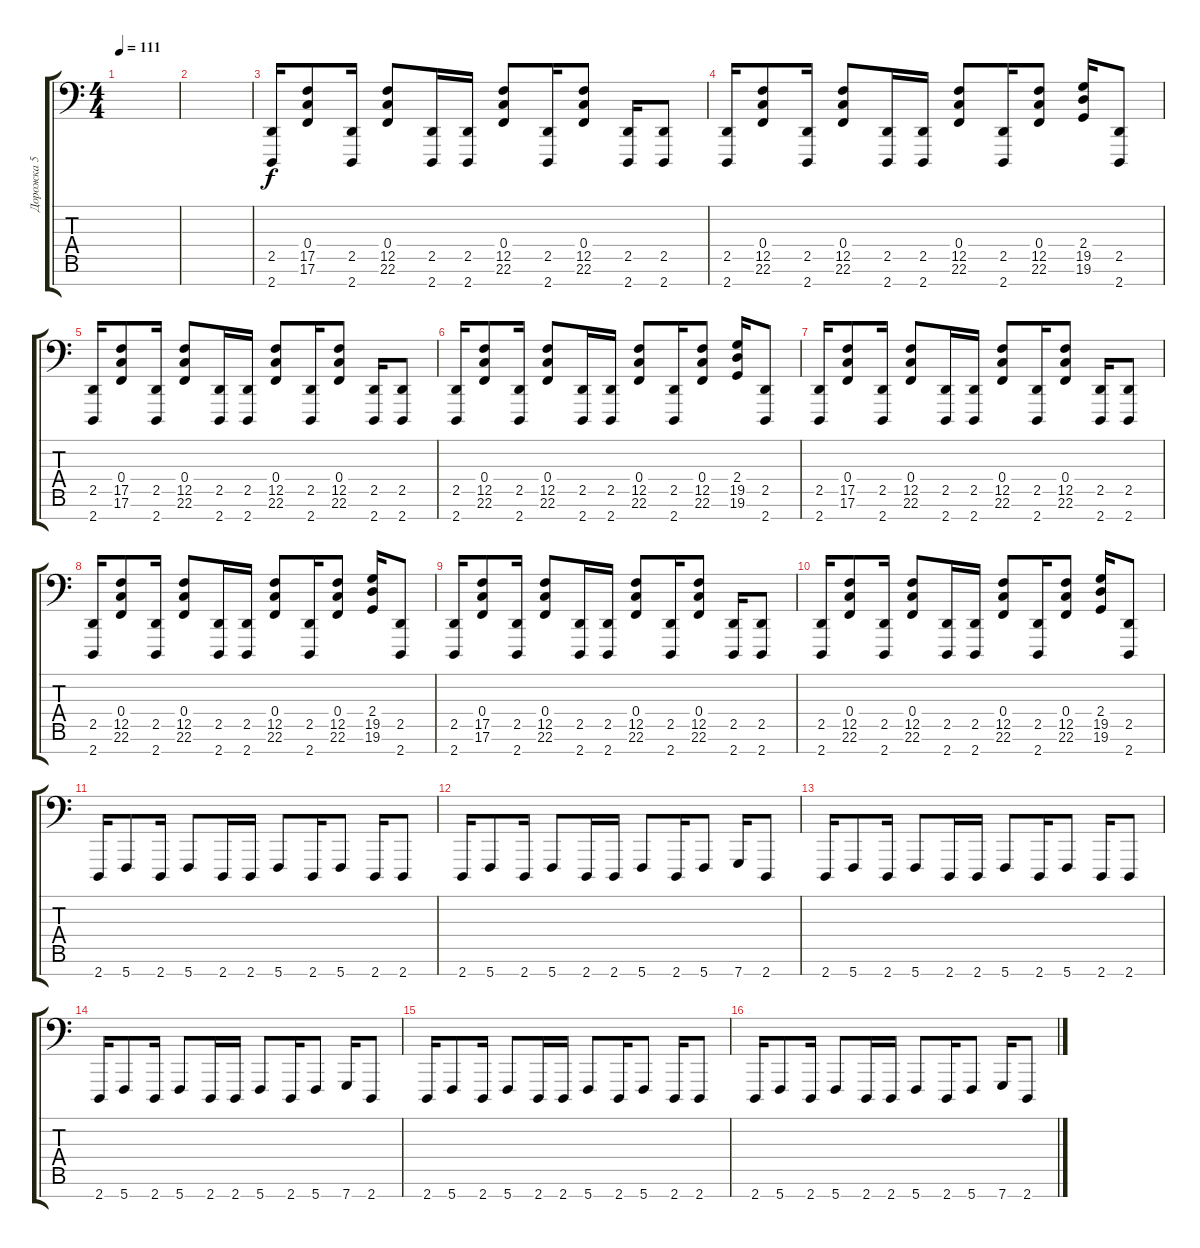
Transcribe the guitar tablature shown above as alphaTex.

\track ("Дорожка 5" "Дорожка 5") {instrument lead8bassandlead}
\staff {score tabs}
\tuning (C5 D4 A3 F2 C2 G1 C1) {hide}
\ts (4 4)
\tempo 111
\clef f4
\ks c
|
|
(2.5 2.7).16 (0.4 17.5 17.6).8 (2.5 2.7).16 (0.4 12.5 22.6).8 (2.5 2.7).16 (2.5 2.7).16 (0.4 12.5 22.6).8 (2.5 2.7).16 (0.4 12.5 22.6).8 (2.5 2.7).16 (2.5 2.7).8 |
(2.5 2.7).16 (0.4 12.5 22.6).8 (2.5 2.7).16 (0.4 12.5 22.6).8 (2.5 2.7).16 (2.5 2.7).16 (0.4 12.5 22.6).8 (2.5 2.7).16 (0.4 12.5 22.6).8 (2.4 19.5 19.6).16 (2.5 2.7).8 |
(2.5 2.7).16 (0.4 17.5 17.6).8 (2.5 2.7).16 (0.4 12.5 22.6).8 (2.5 2.7).16 (2.5 2.7).16 (0.4 12.5 22.6).8 (2.5 2.7).16 (0.4 12.5 22.6).8 (2.5 2.7).16 (2.5 2.7).8 |
(2.5 2.7).16 (0.4 12.5 22.6).8 (2.5 2.7).16 (0.4 12.5 22.6).8 (2.5 2.7).16 (2.5 2.7).16 (0.4 12.5 22.6).8 (2.5 2.7).16 (0.4 12.5 22.6).8 (2.4 19.5 19.6).16 (2.5 2.7).8 |
(2.5 2.7).16 (0.4 17.5 17.6).8 (2.5 2.7).16 (0.4 12.5 22.6).8 (2.5 2.7).16 (2.5 2.7).16 (0.4 12.5 22.6).8 (2.5 2.7).16 (0.4 12.5 22.6).8 (2.5 2.7).16 (2.5 2.7).8 |
(2.5 2.7).16 (0.4 12.5 22.6).8 (2.5 2.7).16 (0.4 12.5 22.6).8 (2.5 2.7).16 (2.5 2.7).16 (0.4 12.5 22.6).8 (2.5 2.7).16 (0.4 12.5 22.6).8 (2.4 19.5 19.6).16 (2.5 2.7).8 |
(2.5 2.7).16 (0.4 17.5 17.6).8 (2.5 2.7).16 (0.4 12.5 22.6).8 (2.5 2.7).16 (2.5 2.7).16 (0.4 12.5 22.6).8 (2.5 2.7).16 (0.4 12.5 22.6).8 (2.5 2.7).16 (2.5 2.7).8 |
(2.5 2.7).16 (0.4 12.5 22.6).8 (2.5 2.7).16 (0.4 12.5 22.6).8 (2.5 2.7).16 (2.5 2.7).16 (0.4 12.5 22.6).8 (2.5 2.7).16 (0.4 12.5 22.6).8 (2.4 19.5 19.6).16 (2.5 2.7).8 |
2.7.16 5.7.8 2.7.16 5.7.8 2.7.16 2.7.16 5.7.8 2.7.16 5.7.8 2.7.16 2.7.8 |
2.7.16 5.7.8 2.7.16 5.7.8 2.7.16 2.7.16 5.7.8 2.7.16 5.7.8 7.7.16 2.7.8 |
2.7.16 5.7.8 2.7.16 5.7.8 2.7.16 2.7.16 5.7.8 2.7.16 5.7.8 2.7.16 2.7.8 |
2.7.16 5.7.8 2.7.16 5.7.8 2.7.16 2.7.16 5.7.8 2.7.16 5.7.8 7.7.16 2.7.8 |
2.7.16 5.7.8 2.7.16 5.7.8 2.7.16 2.7.16 5.7.8 2.7.16 5.7.8 2.7.16 2.7.8 |
2.7.16 5.7.8 2.7.16 5.7.8 2.7.16 2.7.16 5.7.8 2.7.16 5.7.8 7.7.16 2.7.8
